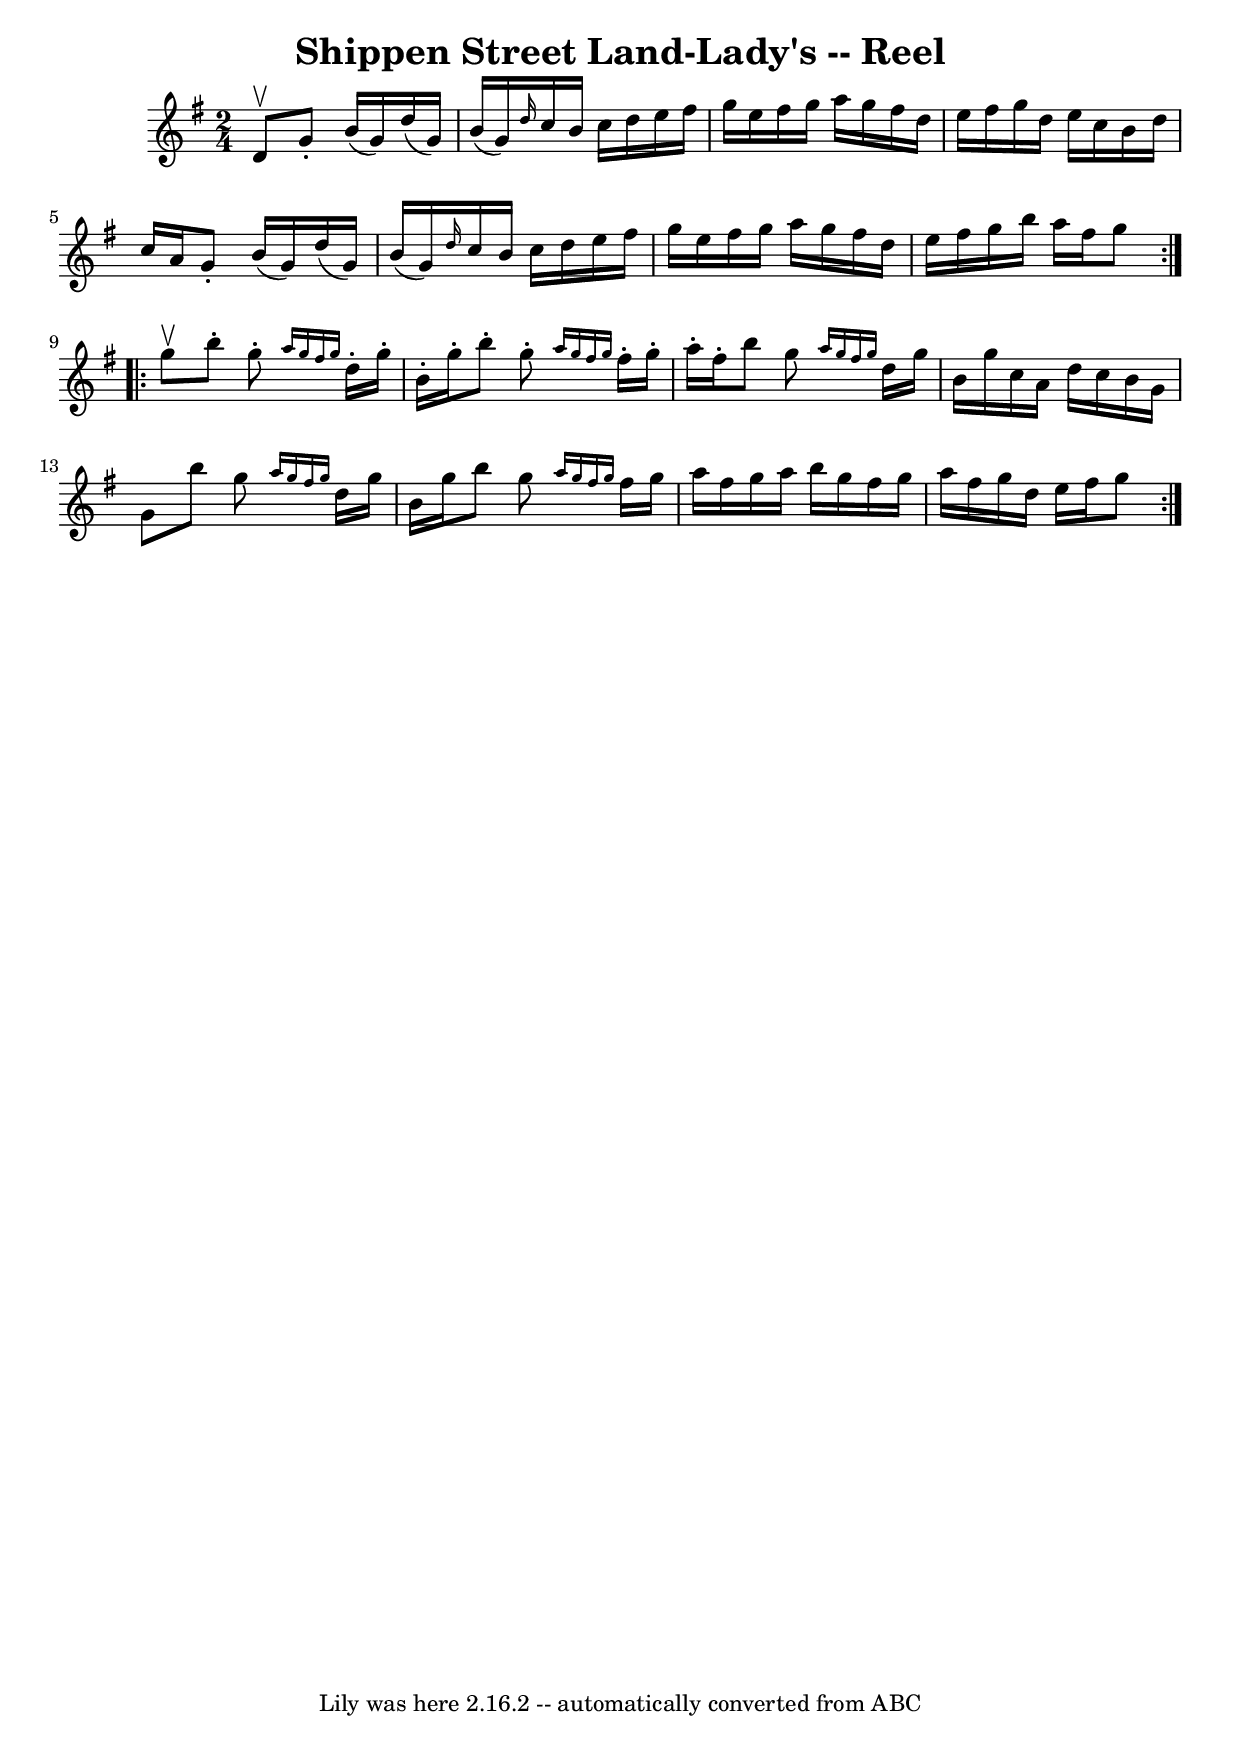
\version "2.16.2"
\include "Mammoth.ily"
\header {
  %% book = "Ryan's Mammoth Collection"
  crossRefNumber = "1"
  footnotes = "\\\\283"
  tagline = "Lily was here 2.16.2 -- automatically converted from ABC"
  title = "Shippen Street Land-Lady's -- Reel"

}
voicedefault =  {



  \repeat volta 2 {

    \time 2/4 
    \key g \major d'8^\upbow |
    g'8 -. b'16 (g'16)   
    d''16 (g'16) b'16 (g'16)   |
    \grace { d''16  
	   } c''16  
    b'16 c''16 d''16 e''16 fis''16 g''16 e''16    |
    
    fis''16 g''16 a''16 g''16 fis''16 d''16 e''16 fis''16    
    |
    g''16 d''16 e''16 c''16 b'16 d''16 c''16 a'16   
    |
    g'8 -. b'16 (g'16) d''16 (g'16) b'16 (g'16  
    -)   |
    \grace { d''16  
	   } c''16 b'16 c''16 d''16 e''16   
    fis''16 g''16 e''16    |
    fis''16 g''16 a''16 g''16    
    fis''16 d''16 e''16 fis''16    |
    g''16 b''16 a''16    
    fis''16 g''8    
  }     
  \repeat volta 2 {
    g''8^\upbow |
    b''8 -.  
    g''8 -. \grace { a''16 g''16 fis''16 g''16  
		   } d''16 -. g''16 
    -. b'16 -. g''16 -.   |
    b''8 -. g''8 -. \grace { a''16    
			     g''16 fis''16 g''16  
			   } fis''16 -. g''16 -. a''16 -. fis''16 -.   
    |
    b''8 g''8  \grace { a''16 g''16 fis''16 g''16  
		      }  
    d''16 g''16 b'16 g''16    |
    c''16 a'16 d''16 c''16  
    b'16 g'16 g'8    |
    b''8 g''8  \grace { a''16 g''16  
			fis''16 g''16  
		      } d''16 g''16 b'16 g''16    |
    b''8    
    g''8  \grace { a''16 g''16 fis''16 g''16  
		 } fis''16 g''16    
    a''16 fis''16    |
    g''16 a''16 b''16 g''16 fis''16    
    g''16 a''16 fis''16    |
    g''16 d''16 e''16 fis''16    
    g''8    
  }   

}

\score{
  <<

    \context Staff="default"
    {
      \voicedefault 
      
    }

  >>
  \layout {
    
  }
  \midi {
  }

}
